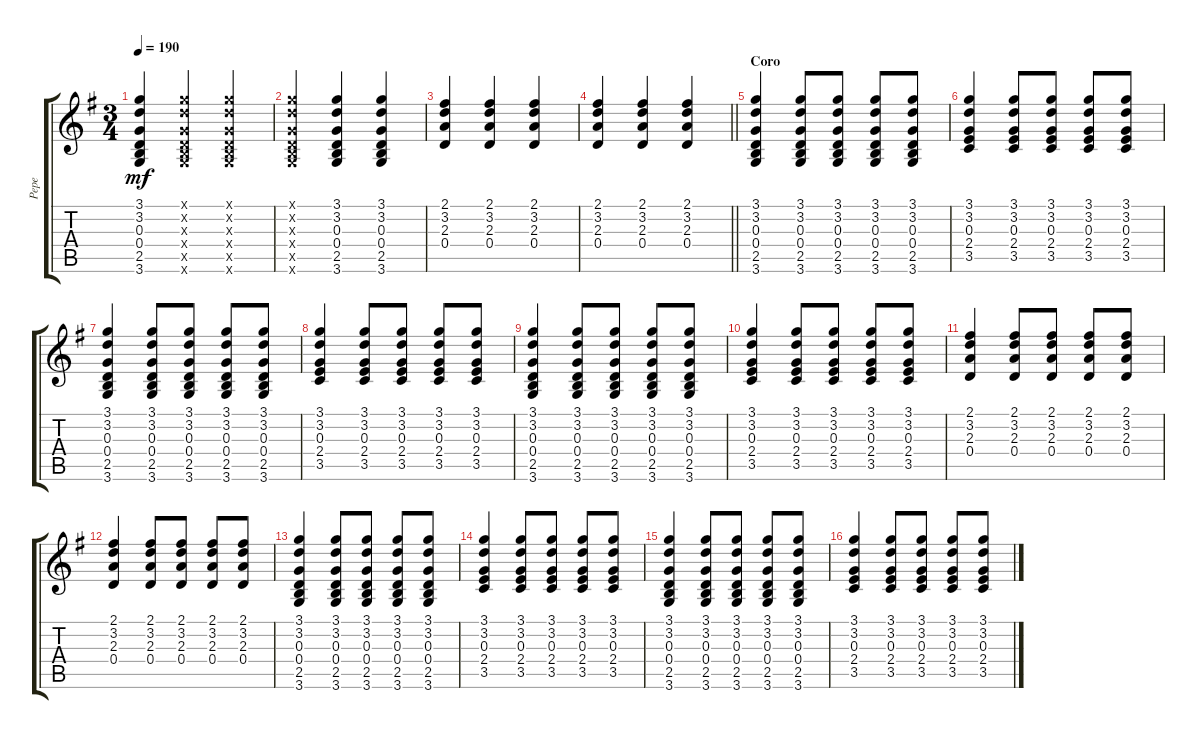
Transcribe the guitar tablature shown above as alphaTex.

\track ("Pepe" "Pepe") {instrument acousticguitarsteel}
\staff {score tabs}
\tuning (E4 B3 G3 D3 A2 E2) {hide}
\ts (3 4)
\tempo 190
\clef g2
\ks g
(3.1 3.2 0.3 0.4 2.5 3.6).4{dy mf} (3.1{x} 3.2{x} 0.3{x} 0.4{x} 2.5{x} 3.6{x}).4 (3.1{x} 3.2{x} 0.3{x} 0.4{x} 2.5{x} 3.6{x}).4 |
(3.1{x} 3.2{x} 0.3{x} 0.4{x} 2.5{x} 3.6{x}).4 (3.1 3.2 0.3 0.4 2.5 3.6).4 (3.1 3.2 0.3 0.4 2.5 3.6).4 |
(2.1 3.2 2.3 0.4).4 (2.1 3.2 2.3 0.4).4 (2.1 3.2 2.3 0.4).4 |
\barLineRight lightlight
(2.1 3.2 2.3 0.4).4 (2.1 3.2 2.3 0.4).4 (2.1 3.2 2.3 0.4).4 |
\section ("" "Coro")
(3.1 3.2 0.3 0.4 2.5 3.6).4{volume 13 instrument acousticguitarnylon} (3.1 3.2 0.3 0.4 2.5 3.6).8 (3.1 3.2 0.3 0.4 2.5 3.6).8 (3.1 3.2 0.3 0.4 2.5 3.6).8 (3.1 3.2 0.3 0.4 2.5 3.6).8 |
(3.1 3.2 0.3 2.4 3.5).4 (3.1 3.2 0.3 2.4 3.5).8 (3.1 3.2 0.3 2.4 3.5).8 (3.1 3.2 0.3 2.4 3.5).8 (3.1 3.2 0.3 2.4 3.5).8 |
(3.1 3.2 0.3 0.4 2.5 3.6).4 (3.1 3.2 0.3 0.4 2.5 3.6).8 (3.1 3.2 0.3 0.4 2.5 3.6).8 (3.1 3.2 0.3 0.4 2.5 3.6).8 (3.1 3.2 0.3 0.4 2.5 3.6).8 |
(3.1 3.2 0.3 2.4 3.5).4 (3.1 3.2 0.3 2.4 3.5).8 (3.1 3.2 0.3 2.4 3.5).8 (3.1 3.2 0.3 2.4 3.5).8 (3.1 3.2 0.3 2.4 3.5).8 |
(3.1 3.2 0.3 0.4 2.5 3.6).4 (3.1 3.2 0.3 0.4 2.5 3.6).8 (3.1 3.2 0.3 0.4 2.5 3.6).8 (3.1 3.2 0.3 0.4 2.5 3.6).8 (3.1 3.2 0.3 0.4 2.5 3.6).8 |
(3.1 3.2 0.3 2.4 3.5).4 (3.1 3.2 0.3 2.4 3.5).8 (3.1 3.2 0.3 2.4 3.5).8 (3.1 3.2 0.3 2.4 3.5).8 (3.1 3.2 0.3 2.4 3.5).8 |
(2.1 3.2 2.3 0.4).4 (2.1 3.2 2.3 0.4).8 (2.1 3.2 2.3 0.4).8 (2.1 3.2 2.3 0.4).8 (2.1 3.2 2.3 0.4).8 |
(2.1 3.2 2.3 0.4).4 (2.1 3.2 2.3 0.4).8 (2.1 3.2 2.3 0.4).8 (2.1 3.2 2.3 0.4).8 (2.1 3.2 2.3 0.4).8 |
(3.1 3.2 0.3 0.4 2.5 3.6).4 (3.1 3.2 0.3 0.4 2.5 3.6).8 (3.1 3.2 0.3 0.4 2.5 3.6).8 (3.1 3.2 0.3 0.4 2.5 3.6).8 (3.1 3.2 0.3 0.4 2.5 3.6).8 |
(3.1 3.2 0.3 2.4 3.5).4 (3.1 3.2 0.3 2.4 3.5).8 (3.1 3.2 0.3 2.4 3.5).8 (3.1 3.2 0.3 2.4 3.5).8 (3.1 3.2 0.3 2.4 3.5).8 |
(3.1 3.2 0.3 0.4 2.5 3.6).4 (3.1 3.2 0.3 0.4 2.5 3.6).8 (3.1 3.2 0.3 0.4 2.5 3.6).8 (3.1 3.2 0.3 0.4 2.5 3.6).8 (3.1 3.2 0.3 0.4 2.5 3.6).8 |
(3.1 3.2 0.3 2.4 3.5).4 (3.1 3.2 0.3 2.4 3.5).8 (3.1 3.2 0.3 2.4 3.5).8 (3.1 3.2 0.3 2.4 3.5).8 (3.1 3.2 0.3 2.4 3.5).8
